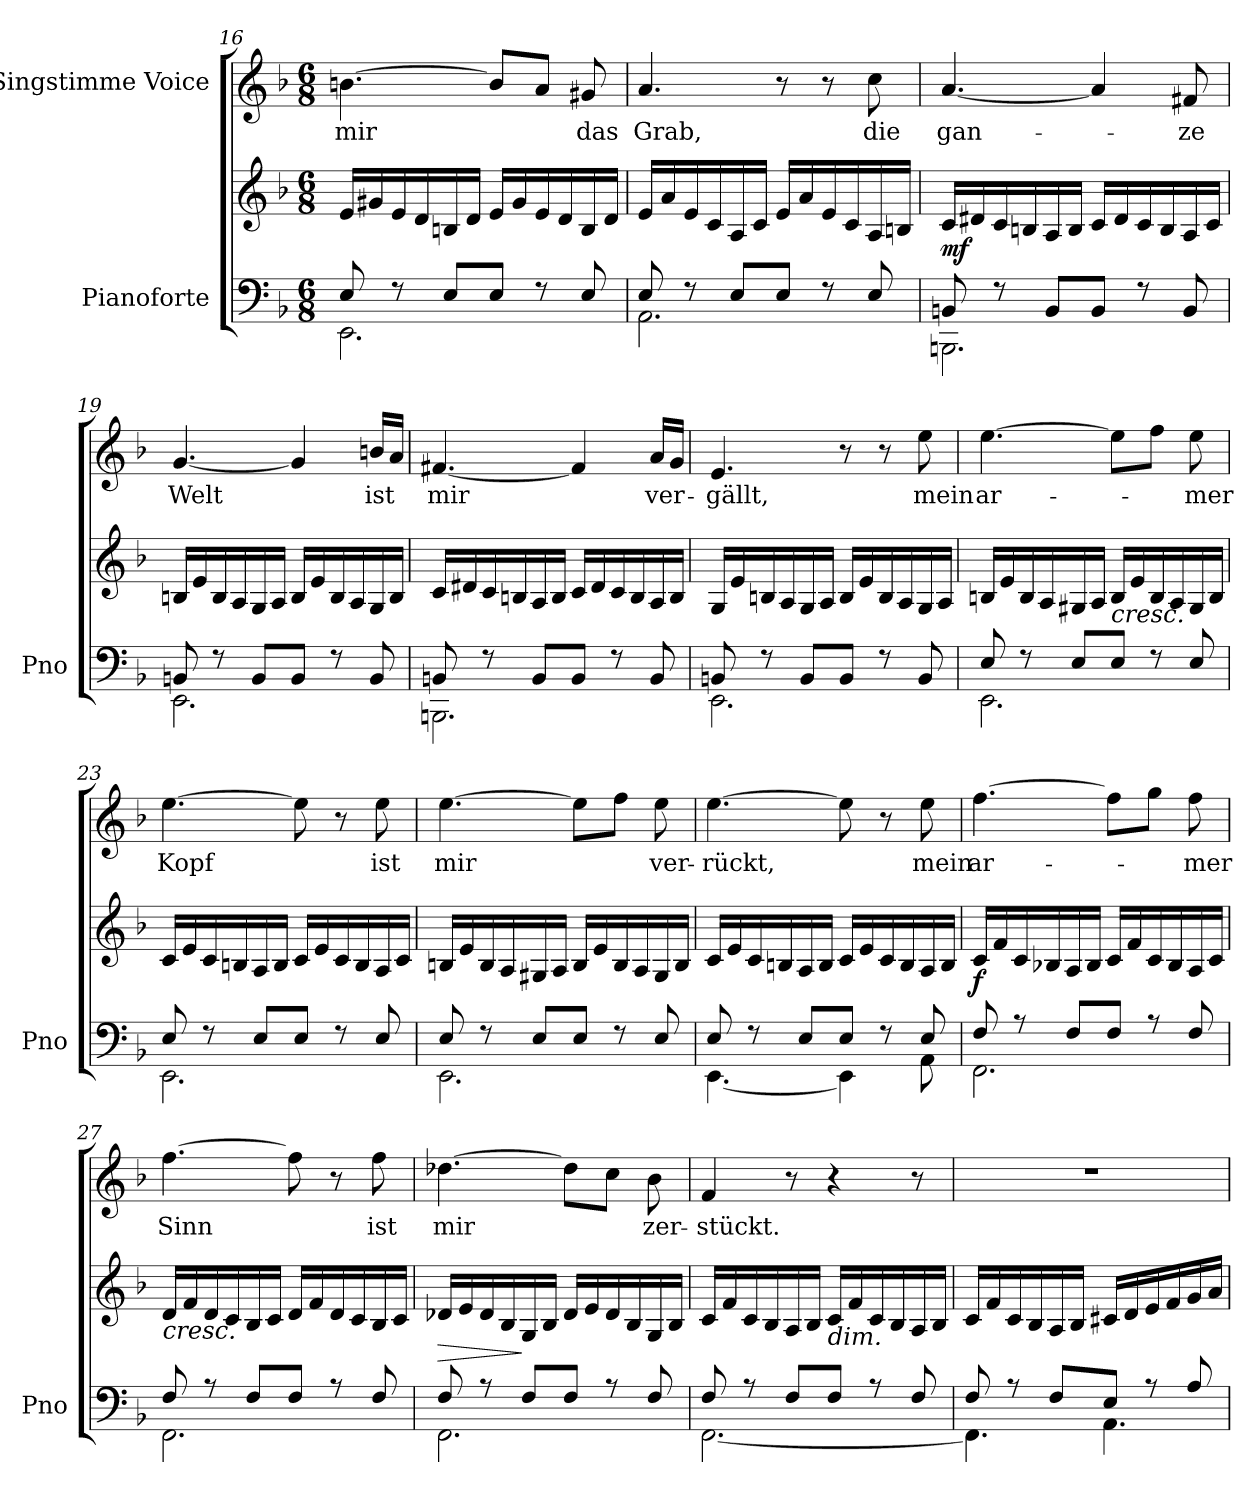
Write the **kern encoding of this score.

**kern	**kern	**dynam	**kern	**text
*part2	*part2	*part2	*part1	*part1
*staff3	*staff2	*staff2/3	*staff1	*staff1
*I"Pianoforte	*	*	*I"Singstimme Voice	*
*I'Pno	*	*	*	*
!!LO:LB:g=z
*clefF4	*clefG2	*	*clefG2	*
*k[b-]	*k[b-]	*	*k[b-]	*
*M6/8	*M6/8	*	*M6/8	*
=16	=16	=16	=16	=16
*^	*	*	*	*
!	!	!	!	!	!LO:LY:b
8E/	2.EE\	16e/LL	.	[4.bn\	mir
.	.	16g#X/	.	.	.
8r	.	16e/	.	.	.
.	.	16d/	.	.	.
8E/L	.	16Bn/	.	.	.
.	.	16d/JJ	.	.	.
8E/J	.	16e/LL	.	8b/L]	.
.	.	16g#/	.	.	.
8r	.	16e/	.	8a/J	.
.	.	16d/	.	.	.
!	!	!	!	!	!LO:LY:b
8E/	.	16B/	.	8g#X/	das
.	.	16d/JJ	.	.	.
!!LO:PB:g=z
=17	=17	=17	=17	=17	=17
!	!	!	!	!	!LO:LY:b
8E/	2.AA\	16e/LL	.	4.a/	Grab,
.	.	16a/	.	.	.
8r	.	16e/	.	.	.
.	.	16c/	.	.	.
8E/L	.	16A/	.	.	.
.	.	16c/JJ	.	.	.
8E/J	.	16e/LL	.	8r	.
.	.	16a/	.	.	.
8r	.	16e/	.	8r	.
.	.	16c/	.	.	.
!	!	!	!	!	!LO:LY:b
8E/	.	16A/	.	8cc\	die
.	.	16Bn/JJ	.	.	.
=18	=18	=18	=18	=18	=18
!	!	!	!LO:DY:b	!	!LO:LY:b
8BBn/	2.BBBn\	16c/LL	mf	[4.a/	gan-
.	.	16d#X/	.	.	.
8r	.	16c/	.	.	.
.	.	16Bn/	.	.	.
8BB/L	.	16A/	.	.	.
.	.	16B/JJ	.	.	.
8BB/J	.	16c/LL	.	4a/]	.
.	.	16d#/	.	.	.
8r	.	16c/	.	.	.
.	.	16B/	.	.	.
!	!	!	!	!	!LO:LY:b
8BB/	.	16A/	.	8f#X/	-ze
.	.	16c/JJ	.	.	.
=19	=19	=19	=19	=19	=19
!	!	!	!	!	!LO:LY:b
8BBn/	2.EE\	16Bn/LL	.	[4.g/	Welt
.	.	16e/	.	.	.
8r	.	16B/	.	.	.
.	.	16A/	.	.	.
8BB/L	.	16G/	.	.	.
.	.	16A/JJ	.	.	.
8BB/J	.	16B/LL	.	4g/]	.
.	.	16e/	.	.	.
8r	.	16B/	.	.	.
.	.	16A/	.	.	.
!	!	!	!	!	!LO:LY:b
8BB/	.	16G/	.	16bn/LL	ist
.	.	16B/JJ	.	16a/JJ	.
!!LO:LB:g=z
=20	=20	=20	=20	=20	=20
!	!	!	!	!	!LO:LY:b
8BBn/	2.BBBn\	16c/LL	.	[4.f#X/	mir
.	.	16d#X/	.	.	.
8r	.	16c/	.	.	.
.	.	16Bn/	.	.	.
8BB/L	.	16A/	.	.	.
.	.	16B/JJ	.	.	.
8BB/J	.	16c/LL	.	4f#/]	.
.	.	16d#/	.	.	.
8r	.	16c/	.	.	.
.	.	16B/	.	.	.
!	!	!	!	!	!LO:LY:b
8BB/	.	16A/	.	16a/LL	ver-
.	.	16B/JJ	.	16g/JJ	.
!!LO:LB:g=z
=21	=21	=21	=21	=21	=21
!	!	!	!	!	!LO:LY:b
8BBn/	2.EE\	16G/LL	.	4.e/	-gällt,
.	.	16e/	.	.	.
8r	.	16Bn/	.	.	.
.	.	16A/	.	.	.
8BB/L	.	16G/	.	.	.
.	.	16A/JJ	.	.	.
8BB/J	.	16B/LL	.	8r	.
.	.	16e/	.	.	.
8r	.	16B/	.	8r	.
.	.	16A/	.	.	.
!	!	!	!	!	!LO:LY:b
8BB/	.	16G/	.	8ee\	mein
.	.	16A/JJ	.	.	.
=22	=22	=22	=22	=22	=22
!	!	!	!	!	!LO:LY:b
8E/	2.EE\	16Bn/LL	.	[4.ee\	ar-
.	.	16e/	.	.	.
8r	.	16B/	.	.	.
.	.	16A/	.	.	.
8E/L	.	16G#X/	.	.	.
.	.	16A/JJ	.	.	.
!	!	!LO:TX:b:i:t=cresc.	!	!	!
8E/J	.	16B/LL	.	8ee\L]	.
.	.	16e/	.	.	.
8r	.	16B/	.	8ff\J	.
.	.	16A/	.	.	.
!	!	!	!	!	!LO:LY:b
8E/	.	16G#/	.	8ee\	-mer
.	.	16B/JJ	.	.	.
=23	=23	=23	=23	=23	=23
!	!	!	!	!	!LO:LY:b
8E/	2.EE\	16c/LL	.	[4.ee\	Kopf
.	.	16e/	.	.	.
8r	.	16c/	.	.	.
.	.	16Bn/	.	.	.
8E/L	.	16A/	.	.	.
.	.	16B/JJ	.	.	.
8E/J	.	16c/LL	.	8ee\]	.
.	.	16e/	.	.	.
8r	.	16c/	.	8r	.
.	.	16B/	.	.	.
!	!	!	!	!	!LO:LY:b
8E/	.	16A/	.	8ee\	ist
.	.	16c/JJ	.	.	.
!!LO:LB:g=z
=24	=24	=24	=24	=24	=24
!	!	!	!	!	!LO:LY:b
8E/	2.EE\	16Bn/LL	.	[4.ee\	mir
.	.	16e/	.	.	.
8r	.	16B/	.	.	.
.	.	16A/	.	.	.
8E/L	.	16G#X/	.	.	.
.	.	16A/JJ	.	.	.
8E/J	.	16B/LL	.	8ee\L]	.
.	.	16e/	.	.	.
8r	.	16B/	.	8ff\J	.
.	.	16A/	.	.	.
!	!	!	!	!	!LO:LY:b
8E/	.	16G#/	.	8ee\	ver-
.	.	16B/JJ	.	.	.
!!LO:LB:g=z
=25	=25	=25	=25	=25	=25
!	!	!	!	!	!LO:LY:b
8E/	[4.EE\	16c/LL	.	[4.ee\	-rückt,
.	.	16e/	.	.	.
8r	.	16c/	.	.	.
.	.	16Bn/	.	.	.
8E/L	.	16A/	.	.	.
.	.	16B/JJ	.	.	.
8E/J	4EE\]	16c/LL	.	8ee\]	.
.	.	16e/	.	.	.
8r	.	16c/	.	8r	.
.	.	16B/	.	.	.
!	!	!	!	!	!LO:LY:b
8E/	8AA\	16A/	.	8ee\	mein
.	.	16B/JJ	.	.	.
=26	=26	=26	=26	=26	=26
!	!	!	!LO:DY:b	!	!LO:LY:b
8F/	2.FF\	16c/LL	f	[4.ff\	ar-
.	.	16f/	.	.	.
8r	.	16c/	.	.	.
.	.	16B-X/	.	.	.
8F/L	.	16A/	.	.	.
.	.	16B-/JJ	.	.	.
8F/J	.	16c/LL	.	8ff\L]	.
.	.	16f/	.	.	.
8r	.	16c/	.	8gg\J	.
.	.	16B-/	.	.	.
!	!	!	!	!	!LO:LY:b
8F/	.	16A/	.	8ff\	-mer
.	.	16c/JJ	.	.	.
=27	=27	=27	=27	=27	=27
!	!	!LO:TX:b:i:t=cresc.	!	!	!
!	!	!	!	!	!LO:LY:b
8F/	2.FF\	16d/LL	.	[4.ff\	Sinn
.	.	16f/	.	.	.
8r	.	16d/	.	.	.
.	.	16c/	.	.	.
8F/L	.	16B-/	.	.	.
.	.	16c/JJ	.	.	.
8F/J	.	16d/LL	.	8ff\]	.
.	.	16f/	.	.	.
8r	.	16d/	.	8r	.
.	.	16c/	.	.	.
!	!	!	!	!	!LO:LY:b
8F/	.	16B-/	.	8ff\	ist
.	.	16c/JJ	.	.	.
!!LO:PB:g=z
=28	=28	=28	=28	=28	=28
!	!	!	!LO:HP:b	!	!LO:LY:b
8F/	2.FF\	16d-X/LL	>	[4.dd-X\	mir
.	.	16e/	.	.	.
8r	.	16d-/	.	.	.
.	.	16B-/	.	.	.
8F/L	.	16G/	]	.	.
.	.	16B-/JJ	.	.	.
8F/J	.	16d-/LL	.	8dd-\L]	.
.	.	16e/	.	.	.
8r	.	16d-/	.	8cc\J	.
.	.	16B-/	.	.	.
!	!	!	!	!	!LO:LY:b
8F/	.	16G/	.	8b-\	zer-
.	.	16B-/JJ	.	.	.
!!LO:LB:g=z
=29	=29	=29	=29	=29	=29
!	!	!	!	!	!LO:LY:b
8F/	[2.FF\	16c/LL	.	4f/	-stückt.
.	.	16f/	.	.	.
8r	.	16c/	.	.	.
.	.	16B-/	.	.	.
8F/L	.	16A/	.	8r	.
.	.	16B-/JJ	.	.	.
!	!	!LO:TX:b:i:t=dim.	!	!	!
8F/J	.	16c/LL	.	4r	.
.	.	16f/	.	.	.
8r	.	16c/	.	.	.
.	.	16B-/	.	.	.
8F/	.	16A/	.	8r	.
.	.	16B-/JJ	.	.	.
=30	=30	=30	=30	=30	=30
8F/	4.FF\]	16c/LL	.	2.r	.
.	.	16f/	.	.	.
8r	.	16c/	.	.	.
.	.	16B-/	.	.	.
8F/L	.	16A/	.	.	.
.	.	16B-/JJ	.	.	.
8E/J	4.AA\	16c#X/LL	.	.	.
.	.	16d/	.	.	.
8r	.	16e/	.	.	.
.	.	16f/	.	.	.
8A/	.	16g/	.	.	.
.	.	16a/JJ	.	.	.
*v	*v	*	*	*	*
=	=	=	=	=
*-	*-	*-	*-	*-
